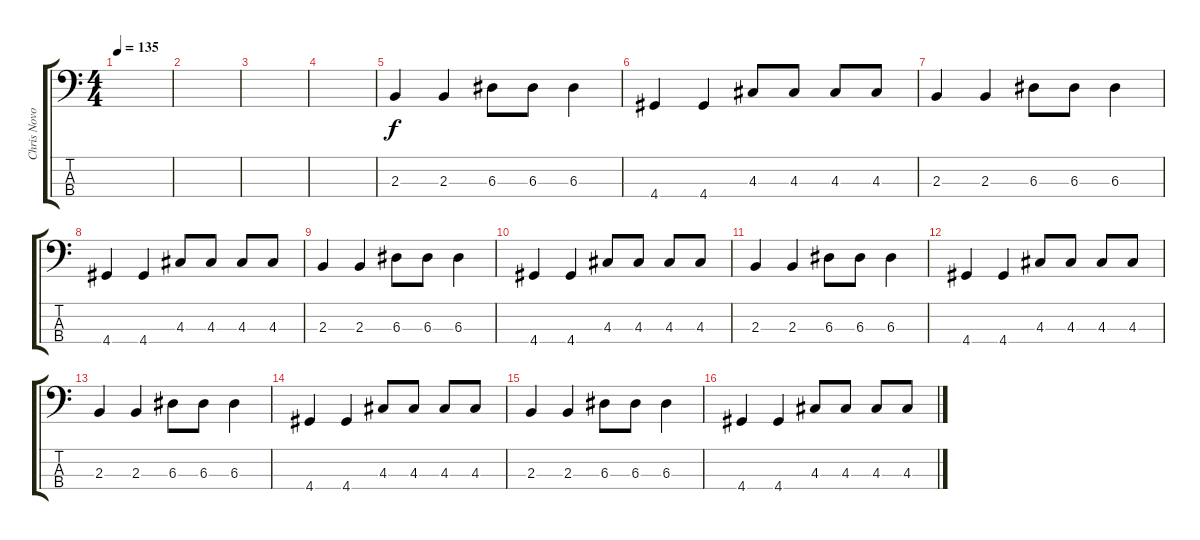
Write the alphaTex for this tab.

\track ("Chris Novoselic" "Chris Novo") {instrument electricbasspick}
\staff {score tabs}
\tuning (G2 D2 A1 E1) {hide}
\ts (4 4)
\tempo 135
\clef f4
\ks c
|
|
|
|
2.3.4 2.3.4 6.3.8 6.3.8 6.3.4 |
4.4.4 4.4.4 4.3.8 4.3.8 4.3.8 4.3.8 |
2.3.4 2.3.4 6.3.8 6.3.8 6.3.4 |
4.4.4 4.4.4 4.3.8 4.3.8 4.3.8 4.3.8 |
2.3.4 2.3.4 6.3.8 6.3.8 6.3.4 |
4.4.4 4.4.4 4.3.8 4.3.8 4.3.8 4.3.8 |
2.3.4 2.3.4 6.3.8 6.3.8 6.3.4 |
4.4.4 4.4.4 4.3.8 4.3.8 4.3.8 4.3.8 |
2.3.4 2.3.4 6.3.8 6.3.8 6.3.4 |
4.4.4 4.4.4 4.3.8 4.3.8 4.3.8 4.3.8 |
2.3.4 2.3.4 6.3.8 6.3.8 6.3.4 |
4.4.4 4.4.4 4.3.8 4.3.8 4.3.8 4.3.8
